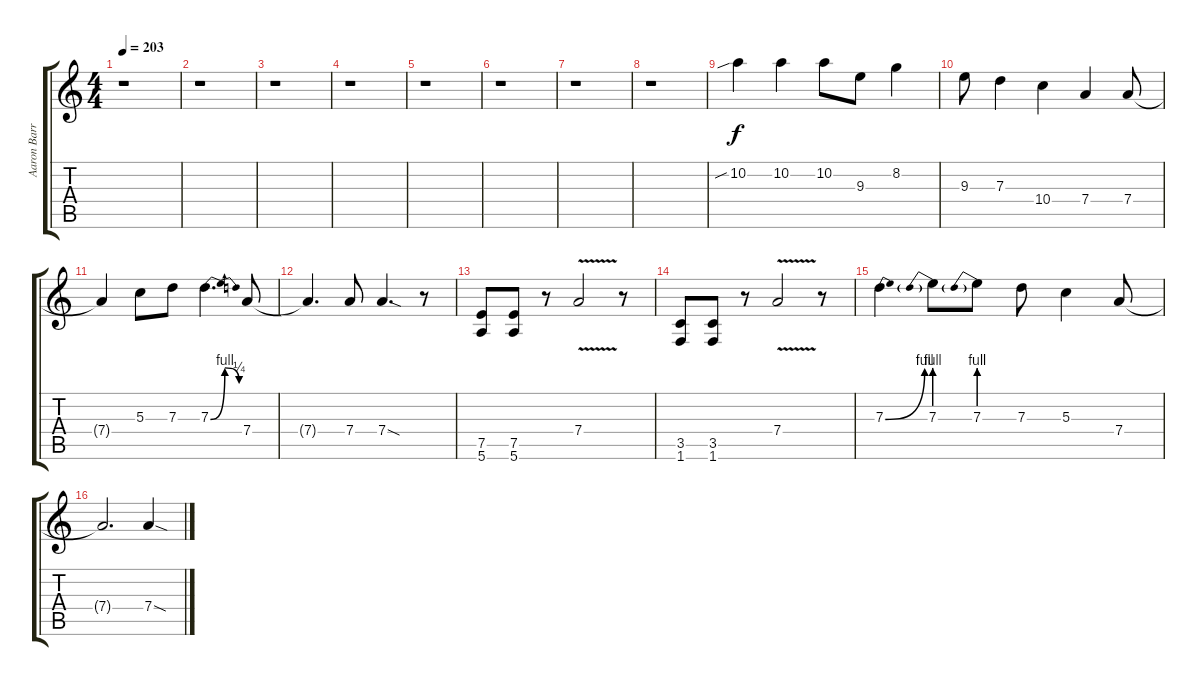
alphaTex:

\track ("Aaron Barrett" "Aaron Barr") {instrument overdrivenguitar}
\staff {score tabs}
\tuning (E4 B3 G3 D3 A2 E2) {hide}
\ts (4 4)
\tempo 203
\clef g2
\ks c
r.1{dy f} |
r.1 |
r.1 |
r.1 |
r.1 |
r.1 |
r.1 |
r.1 |
10.2{sib}.4 10.2.4 10.2.8 9.3.8 8.2.4 |
9.3.8 7.3.4 10.4.4 7.4.4 7.4.8 |
7.4{t}.4 5.3.8 7.3.8 7.3{be (bendrelease 0 0 15 4 49 4 60 1)}.4{d} 7.4.8 |
7.4{t}.4{d} 7.4.8 7.4{sod}.4{d} r.8 |
(7.5 5.6).8 (7.5 5.6).8 r.8 7.4{v}.2 r.8 |
(3.5 1.6).8 (3.5 1.6).8 r.8 7.4{v}.2 r.8 |
7.3{be (bend 0 0 60 4)}.4 7.3{be (prebend 0 4 60 4)}.8 7.3{be (prebend 0 4 60 4)}.8 7.3.8 5.3.4 7.4.8 |
7.4{t}.2{d} 7.4{sod}.4
